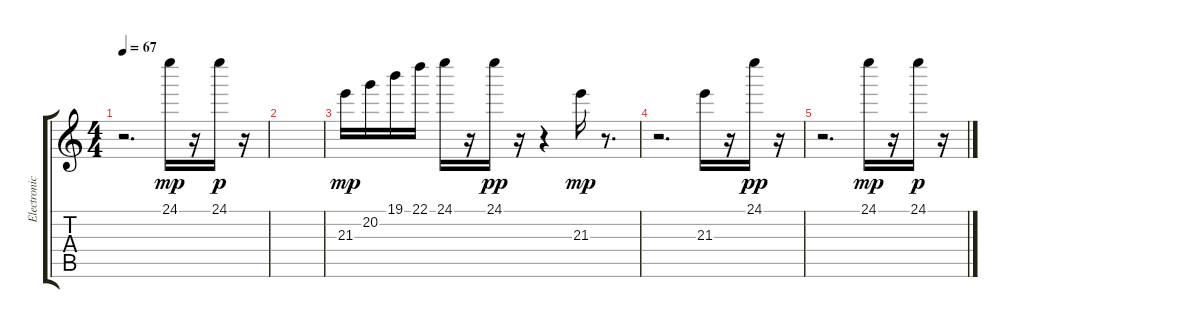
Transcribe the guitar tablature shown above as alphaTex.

\track ("Electronica" "Electronic") {instrument electricguitarclean}
\staff {score tabs}
\tuning (E4 B3 G3 D3 A2 E2) {hide}
\ts (4 4)
\tempo 67
\clef g2
\ks c
r.2{d dy pp} 24.1.16{dy mp} r.16 24.1.16{dy p} r.16 |
|
21.3.16{dy mp} 20.2.16 19.1.16 22.1.16 24.1.16 r.16 24.1.16{dy pp} r.16 r.4 21.3.16{dy mp} r.8{d} |
r.2{d} 21.3.16 r.16 24.1.16{dy pp} r.16 |
r.2{d} 24.1.16{dy mp} r.16 24.1.16{dy p} r.16
